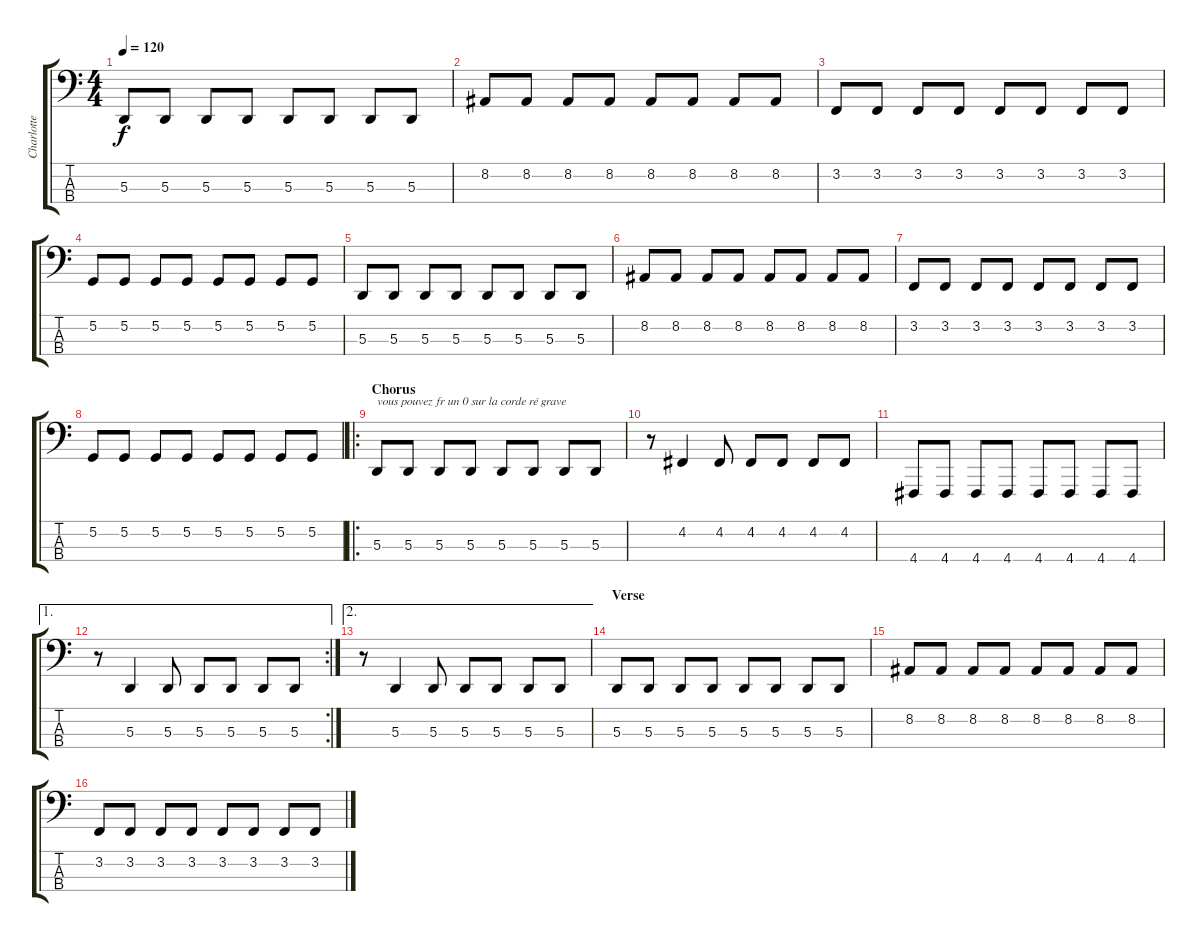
\track ("Charlotte" "Charlotte") {instrument lead8bassandlead}
\staff {score tabs}
\tuning (G2 D2 A1 D1) {hide}
\ts (4 4)
\tempo 120
\clef f4
\ks c
5.3.8{dy f} 5.3.8 5.3.8 5.3.8 5.3.8 5.3.8 5.3.8 5.3.8 |
8.2.8 8.2.8 8.2.8 8.2.8 8.2.8 8.2.8 8.2.8 8.2.8 |
3.2.8 3.2.8 3.2.8 3.2.8 3.2.8 3.2.8 3.2.8 3.2.8 |
5.2.8 5.2.8 5.2.8 5.2.8 5.2.8 5.2.8 5.2.8 5.2.8 |
5.3.8 5.3.8 5.3.8 5.3.8 5.3.8 5.3.8 5.3.8 5.3.8 |
8.2.8 8.2.8 8.2.8 8.2.8 8.2.8 8.2.8 8.2.8 8.2.8 |
3.2.8 3.2.8 3.2.8 3.2.8 3.2.8 3.2.8 3.2.8 3.2.8 |
5.2.8 5.2.8 5.2.8 5.2.8 5.2.8 5.2.8 5.2.8 5.2.8 |
\ro
\section ("" "Chorus")
5.3.8{txt "vous pouvez fr un 0 sur la corde ré grave"} 5.3.8 5.3.8 5.3.8 5.3.8 5.3.8 5.3.8 5.3.8 |
r.8 4.2.4 4.2.8 4.2.8 4.2.8 4.2.8 4.2.8 |
4.4.8 4.4.8 4.4.8 4.4.8 4.4.8 4.4.8 4.4.8 4.4.8 |
\ae 1
\rc 2
r.8 5.3.4 5.3.8 5.3.8 5.3.8 5.3.8 5.3.8 |
\ae 2
r.8 5.3.4 5.3.8 5.3.8 5.3.8 5.3.8 5.3.8 |
\section ("" "Verse")
5.3.8 5.3.8 5.3.8 5.3.8 5.3.8 5.3.8 5.3.8 5.3.8 |
8.2.8 8.2.8 8.2.8 8.2.8 8.2.8 8.2.8 8.2.8 8.2.8 |
3.2.8 3.2.8 3.2.8 3.2.8 3.2.8 3.2.8 3.2.8 3.2.8
